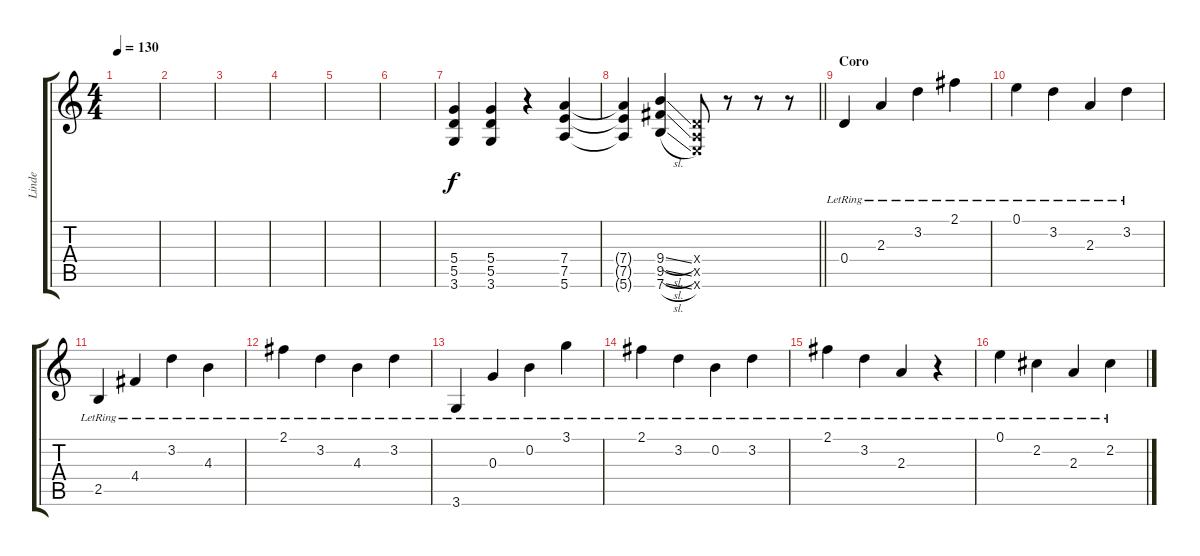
\track ("Linde" "Linde") {instrument overdrivenguitar}
\staff {score tabs}
\tuning (E4 B3 G3 D3 A2 E2) {hide}
\ts (4 4)
\tempo 130
\clef g2
\ks c
|
|
|
|
|
|
(5.4 5.5 3.6).4 (5.4 5.5 3.6).4 r.4 (7.4 7.5 5.6).4 |
\barLineRight lightlight
(7.4{t} 7.5{t} 5.6{t}).4 (9.4{sl} 9.5{sl} 7.6{sl}).4 (0.4{x} 0.5{x} 0.6{x}).8 r.8 r.8 r.8 |
\section ("" "Coro")
0.4{lr}.4{volume 11 instrument electricguitarjazz} 2.3{lr}.4 3.2{lr}.4 2.1{lr}.4 |
0.1{lr}.4 3.2{lr}.4 2.3{lr}.4 3.2{lr}.4 |
2.5{lr}.4 4.4{lr}.4 3.2{lr}.4 4.3{lr}.4 |
2.1{lr}.4 3.2{lr}.4 4.3{lr}.4 3.2{lr}.4 |
3.6{lr}.4 0.3{lr}.4 0.2{lr}.4 3.1{lr}.4 |
2.1{lr}.4 3.2{lr}.4 0.2{lr}.4 3.2{lr}.4 |
2.1{lr}.4 3.2{lr}.4 2.3{lr}.4 r.4 |
0.1{lr}.4 2.2{lr}.4 2.3{lr}.4 2.2{lr}.4
